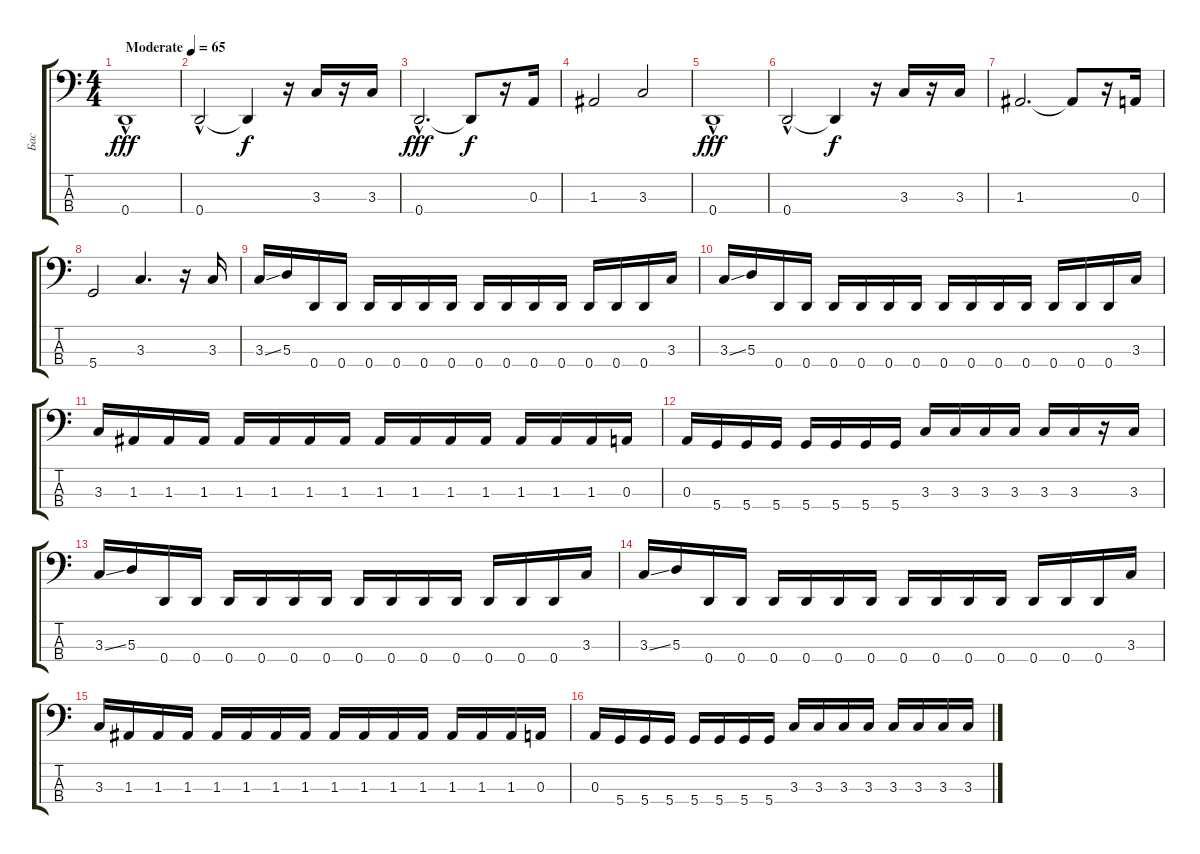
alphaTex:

\track ("Бас" "Бас") {instrument electricbassfinger}
\staff {score tabs}
\tuning (G2 D2 A1 D1) {hide}
\ts (4 4)
\tempo (65 "Moderate")
\clef f4
\ks c
0.4{hac}.1{dy fff instrument electricbassfinger} |
0.4{hac}.2 0.4{t}.4{dy f} r.16 3.3.16 r.16 3.3.16 |
0.4{hac}.2{d dy fff} 0.4{t}.8{dy f} r.16 0.3.16 |
1.3.2 3.3.2 |
0.4{hac}.1{dy fff} |
0.4{hac}.2 0.4{t}.4{dy f} r.16 3.3.16 r.16 3.3.16 |
1.3.2{d} 1.3{t}.8 r.16 0.3.16 |
5.4.2 3.3.4{d} r.16 3.3.16 |
3.3{ss}.16 5.3.16 0.4.16 0.4.16 0.4.16 0.4.16 0.4.16 0.4.16 0.4.16 0.4.16 0.4.16 0.4.16 0.4.16 0.4.16 0.4.16 3.3.16 |
3.3{ss}.16 5.3.16 0.4.16 0.4.16 0.4.16 0.4.16 0.4.16 0.4.16 0.4.16 0.4.16 0.4.16 0.4.16 0.4.16 0.4.16 0.4.16 3.3.16 |
3.3.16 1.3.16 1.3.16 1.3.16 1.3.16 1.3.16 1.3.16 1.3.16 1.3.16 1.3.16 1.3.16 1.3.16 1.3.16 1.3.16 1.3.16 0.3.16 |
0.3.16 5.4.16 5.4.16 5.4.16 5.4.16 5.4.16 5.4.16 5.4.16 3.3.16 3.3.16 3.3.16 3.3.16 3.3.16 3.3.16 r.16 3.3.16 |
3.3{ss}.16 5.3.16 0.4.16 0.4.16 0.4.16 0.4.16 0.4.16 0.4.16 0.4.16 0.4.16 0.4.16 0.4.16 0.4.16 0.4.16 0.4.16 3.3.16 |
3.3{ss}.16 5.3.16 0.4.16 0.4.16 0.4.16 0.4.16 0.4.16 0.4.16 0.4.16 0.4.16 0.4.16 0.4.16 0.4.16 0.4.16 0.4.16 3.3.16 |
3.3.16 1.3.16 1.3.16 1.3.16 1.3.16 1.3.16 1.3.16 1.3.16 1.3.16 1.3.16 1.3.16 1.3.16 1.3.16 1.3.16 1.3.16 0.3.16 |
0.3.16 5.4.16 5.4.16 5.4.16 5.4.16 5.4.16 5.4.16 5.4.16 3.3.16 3.3.16 3.3.16 3.3.16 3.3.16 3.3.16 3.3.16 3.3.16
